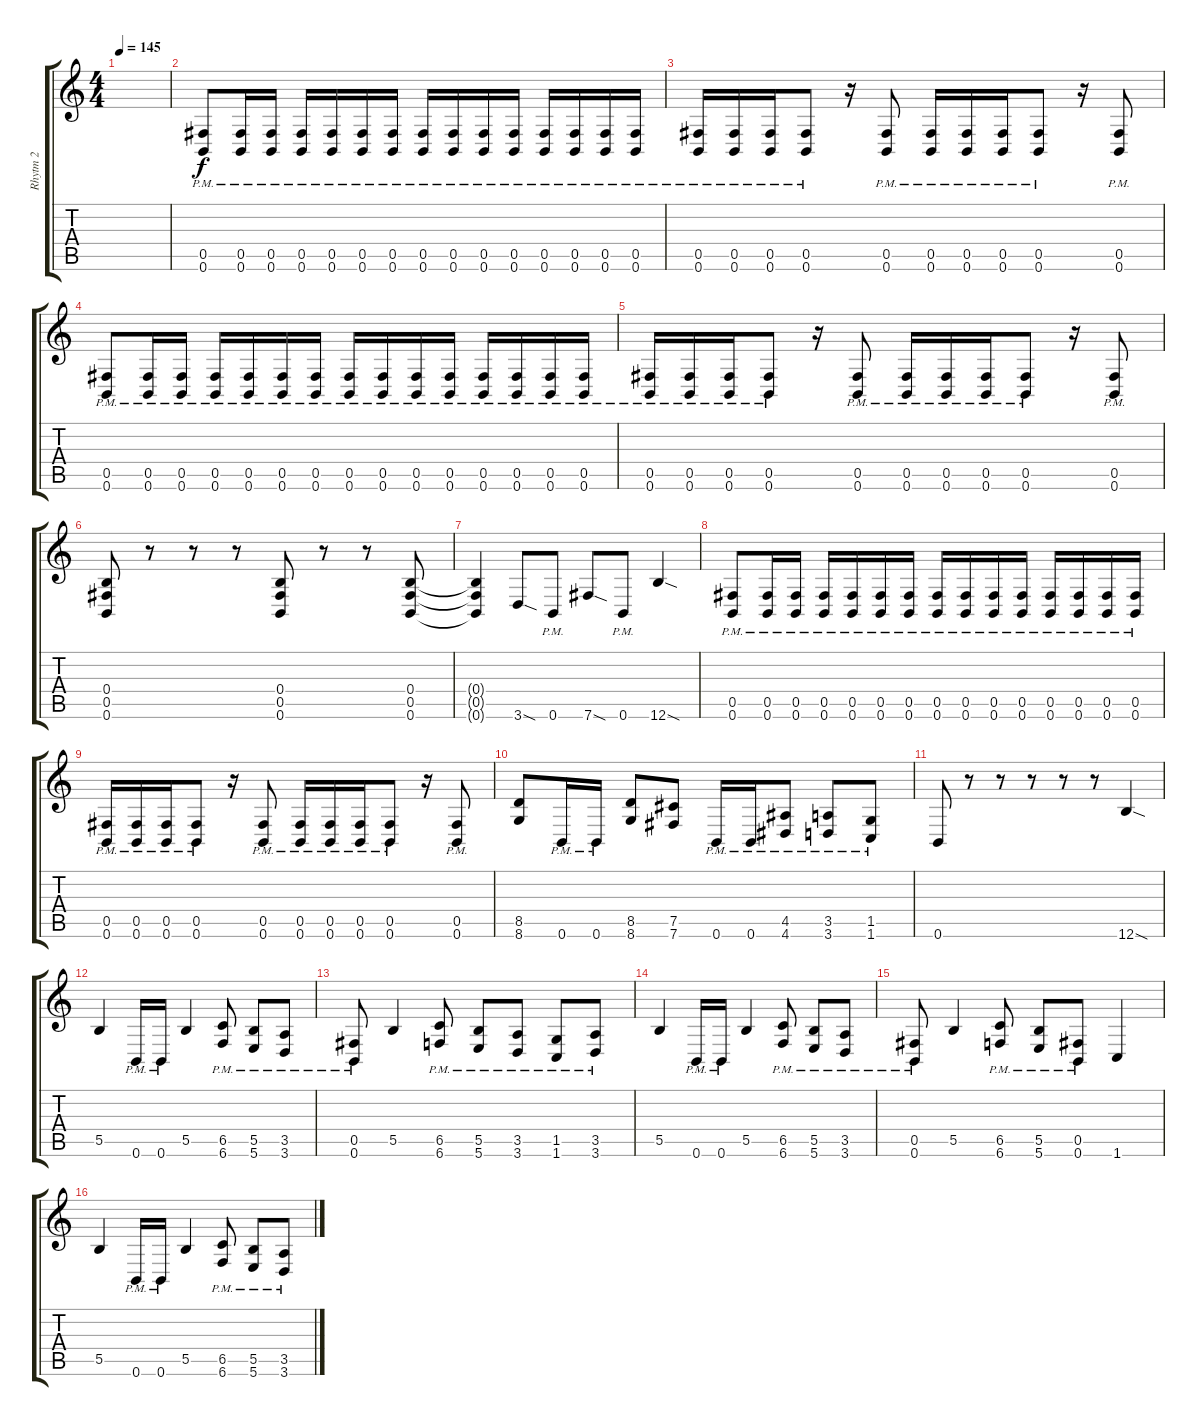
\track ("Rhytm 2" "Rhytm 2") {instrument distortionguitar}
\staff {score tabs}
\tuning (Db4 Ab3 E3 B2 Gb2 B1) {hide}
\ts (4 4)
\tempo 145
\clef g2
\ks c
|
(0.5{pm} 0.6{pm}).8{volume 13} (0.5{pm} 0.6{pm}).16 (0.5{pm} 0.6{pm}).16 (0.5{pm} 0.6{pm}).16 (0.5{pm} 0.6{pm}).16 (0.5{pm} 0.6{pm}).16 (0.5{pm} 0.6{pm}).16 (0.5{pm} 0.6{pm}).16 (0.5{pm} 0.6{pm}).16 (0.5{pm} 0.6{pm}).16 (0.5{pm} 0.6{pm}).16 (0.5{pm} 0.6{pm}).16 (0.5{pm} 0.6{pm}).16 (0.5{pm} 0.6{pm}).16 (0.5{pm} 0.6{pm}).16 |
(0.5{pm} 0.6{pm}).16 (0.5{pm} 0.6{pm}).16 (0.5{pm} 0.6{pm}).16 (0.5{pm} 0.6{pm}).8 r.16 (0.5{pm} 0.6{pm}).8 (0.5{pm} 0.6{pm}).16 (0.5{pm} 0.6{pm}).16 (0.5{pm} 0.6{pm}).16 (0.5{pm} 0.6{pm}).8 r.16 (0.5{pm} 0.6{pm}).8 |
(0.5{pm} 0.6{pm}).8 (0.5{pm} 0.6{pm}).16 (0.5{pm} 0.6{pm}).16 (0.5{pm} 0.6{pm}).16 (0.5{pm} 0.6{pm}).16 (0.5{pm} 0.6{pm}).16 (0.5{pm} 0.6{pm}).16 (0.5{pm} 0.6{pm}).16 (0.5{pm} 0.6{pm}).16 (0.5{pm} 0.6{pm}).16 (0.5{pm} 0.6{pm}).16 (0.5{pm} 0.6{pm}).16 (0.5{pm} 0.6{pm}).16 (0.5{pm} 0.6{pm}).16 (0.5{pm} 0.6{pm}).16 |
(0.5{pm} 0.6{pm}).16 (0.5{pm} 0.6{pm}).16 (0.5{pm} 0.6{pm}).16 (0.5{pm} 0.6{pm}).8 r.16 (0.5{pm} 0.6{pm}).8 (0.5{pm} 0.6{pm}).16 (0.5{pm} 0.6{pm}).16 (0.5{pm} 0.6{pm}).16 (0.5{pm} 0.6{pm}).8 r.16 (0.5{pm} 0.6{pm}).8 |
(0.4 0.5 0.6).8 r.8 r.8 r.8 (0.4 0.5 0.6).8 r.8 r.8 (0.4 0.5 0.6).8 |
(0.4{t} 0.5{t} 0.6{t}).4 3.6{sod}.8 0.6{pm}.8 7.6{sod}.8 0.6{pm}.8 12.6{sod}.4 |
(0.5{pm} 0.6{pm}).8 (0.5{pm} 0.6{pm}).16 (0.5{pm} 0.6{pm}).16 (0.5{pm} 0.6{pm}).16 (0.5{pm} 0.6{pm}).16 (0.5{pm} 0.6{pm}).16 (0.5{pm} 0.6{pm}).16 (0.5{pm} 0.6{pm}).16 (0.5{pm} 0.6{pm}).16 (0.5{pm} 0.6{pm}).16 (0.5{pm} 0.6{pm}).16 (0.5{pm} 0.6{pm}).16 (0.5{pm} 0.6{pm}).16 (0.5{pm} 0.6{pm}).16 (0.5{pm} 0.6{pm}).16 |
(0.5{pm} 0.6{pm}).16 (0.5{pm} 0.6{pm}).16 (0.5{pm} 0.6{pm}).16 (0.5{pm} 0.6{pm}).8 r.16 (0.5{pm} 0.6{pm}).8 (0.5{pm} 0.6{pm}).16 (0.5{pm} 0.6{pm}).16 (0.5{pm} 0.6{pm}).16 (0.5{pm} 0.6{pm}).8 r.16 (0.5{pm} 0.6{pm}).8 |
(8.5 8.6).8 0.6{pm}.16 0.6{pm}.16 (8.5 8.6).8 (7.5 7.6).8 0.6{pm}.16 0.6{pm}.16 (4.5{pm} 4.6{pm}).8 (3.5{pm} 3.6{pm}).8 (1.5{pm} 1.6{pm}).8 |
0.6.8 r.8 r.8 r.8 r.8 r.8 12.6{sod}.4 |
5.5.4 0.6{pm}.16 0.6{pm}.16 5.5.4 (6.5{pm} 6.6{pm}).8 (5.5{pm} 5.6{pm}).8 (3.5{pm} 3.6{pm}).8 |
(0.5{pm} 0.6{pm}).8 5.5.4 (6.5{pm} 6.6{pm}).8 (5.5{pm} 5.6{pm}).8 (3.5{pm} 3.6{pm}).8 (1.5{pm} 1.6{pm}).8 (3.5{pm} 3.6{pm}).8 |
5.5.4 0.6{pm}.16 0.6{pm}.16 5.5.4 (6.5{pm} 6.6{pm}).8 (5.5{pm} 5.6{pm}).8 (3.5{pm} 3.6{pm}).8 |
(0.5{pm} 0.6{pm}).8 5.5.4 (6.5{pm} 6.6{pm}).8 (5.5{pm} 5.6{pm}).8 (0.5{pm} 0.6{pm}).8 1.6.4 |
5.5.4 0.6{pm}.16 0.6{pm}.16 5.5.4 (6.5{pm} 6.6{pm}).8 (5.5{pm} 5.6{pm}).8 (3.5{pm} 3.6{pm}).8
